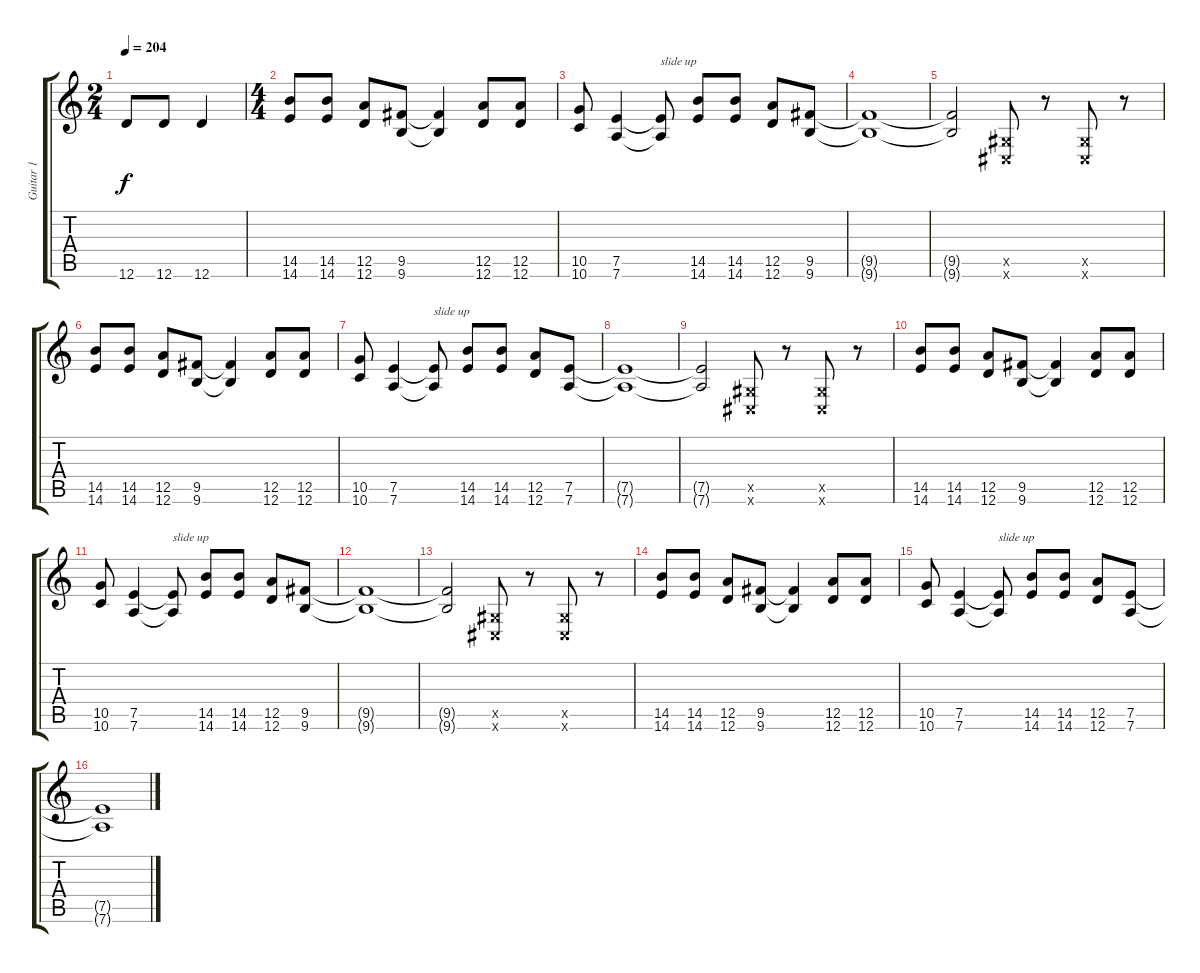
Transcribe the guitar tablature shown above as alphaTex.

\track ("Guitar 1" "Guitar 1") {instrument overdrivenguitar}
\staff {score tabs}
\tuning (E4 B3 G3 D3 A2 D2) {hide}
\ts (2 4)
\tempo 204
\clef g2
\ks c
12.6.8{dy f instrument overdrivenguitar} 12.6.8 12.6.4 |
\ts (4 4)
(14.5 14.6).8 (14.5 14.6).8 (12.5 12.6).8 (9.5 9.6).8 (9.5{t} 9.6{t}).4 (12.5 12.6).8 (12.5 12.6).8 |
(10.5 10.6).8 (7.5 7.6).4 (7.5{t} 7.6{t}).8{txt "slide up"} (14.5 14.6).8 (14.5 14.6).8 (12.5 12.6).8 (9.5 9.6).8 |
(9.5{t} 9.6{t}).1 |
(9.5{t} 9.6{t}).2 (-1.5{x} -1.6{x}).8 r.8 (-1.5{x} -1.6{x}).8 r.8 |
(14.5 14.6).8 (14.5 14.6).8 (12.5 12.6).8 (9.5 9.6).8 (9.5{t} 9.6{t}).4 (12.5 12.6).8 (12.5 12.6).8 |
(10.5 10.6).8 (7.5 7.6).4 (7.5{t} 7.6{t}).8{txt "slide up"} (14.5 14.6).8 (14.5 14.6).8 (12.5 12.6).8 (7.5 7.6).8 |
(7.5{t} 7.6{t}).1 |
(7.5{t} 7.6{t}).2 (-1.5{x} -1.6{x}).8 r.8 (-1.5{x} -1.6{x}).8 r.8 |
(14.5 14.6).8 (14.5 14.6).8 (12.5 12.6).8 (9.5 9.6).8 (9.5{t} 9.6{t}).4 (12.5 12.6).8 (12.5 12.6).8 |
(10.5 10.6).8 (7.5 7.6).4 (7.5{t} 7.6{t}).8{txt "slide up"} (14.5 14.6).8 (14.5 14.6).8 (12.5 12.6).8 (9.5 9.6).8 |
(9.5{t} 9.6{t}).1 |
(9.5{t} 9.6{t}).2 (-1.5{x} -1.6{x}).8 r.8 (-1.5{x} -1.6{x}).8 r.8 |
(14.5 14.6).8 (14.5 14.6).8 (12.5 12.6).8 (9.5 9.6).8 (9.5{t} 9.6{t}).4 (12.5 12.6).8 (12.5 12.6).8 |
(10.5 10.6).8 (7.5 7.6).4 (7.5{t} 7.6{t}).8{txt "slide up"} (14.5 14.6).8 (14.5 14.6).8 (12.5 12.6).8 (7.5 7.6).8 |
(7.5{t} 7.6{t}).1
